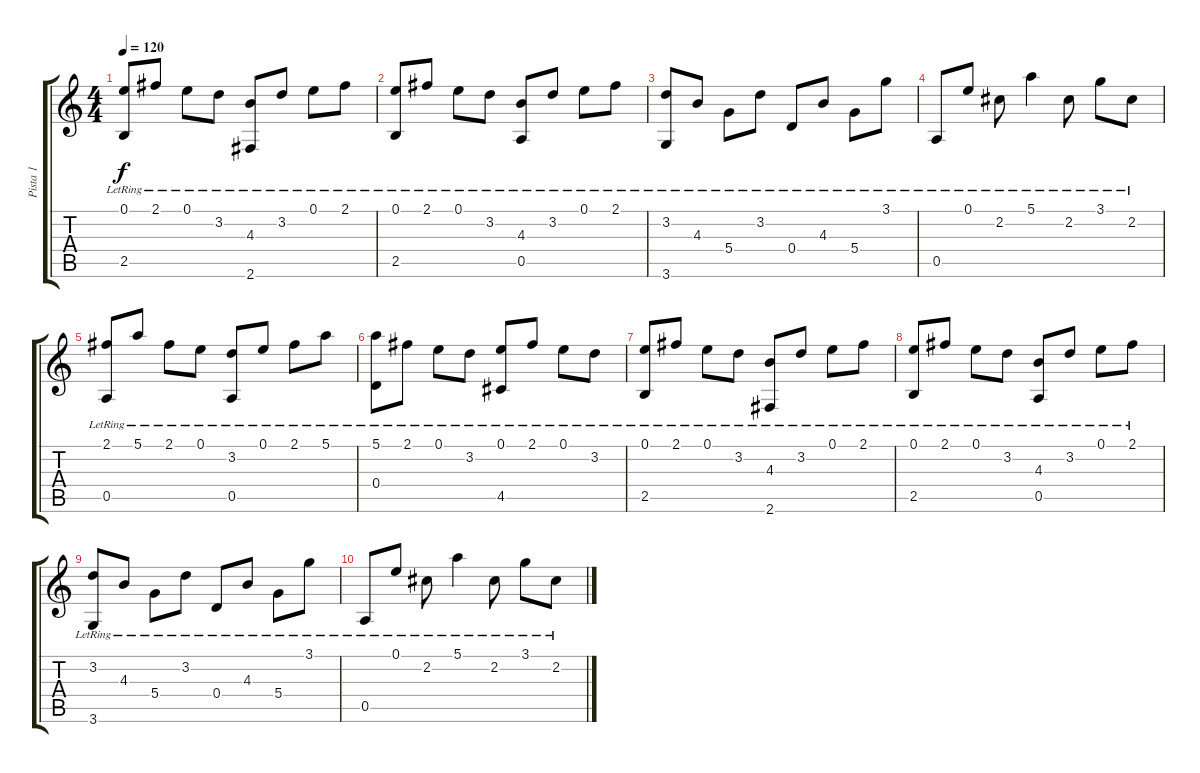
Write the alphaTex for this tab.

\track ("Pista 1" "Pista 1") {instrument acousticguitarnylon}
\staff {score tabs}
\tuning (E4 B3 G3 D3 A2 E2) {hide}
\ts (4 4)
\tempo 120
\clef g2
\ks c
(0.1{lr} 2.5{lr}).8{dy f} 2.1{lr}.8 0.1{lr}.8 3.2{lr}.8 (4.3{lr} 2.6{lr}).8 3.2{lr}.8 0.1{lr}.8 2.1{lr}.8 |
(0.1{lr} 2.5{lr}).8 2.1{lr}.8 0.1{lr}.8 3.2{lr}.8 (4.3{lr} 0.5{lr}).8 3.2{lr}.8 0.1{lr}.8 2.1{lr}.8 |
(3.2{lr} 3.6{lr}).8 4.3{lr}.8 5.4{lr}.8 3.2{lr}.8 0.4{lr}.8 4.3{lr}.8 5.4{lr}.8 3.1{lr}.8 |
0.5{lr}.8 0.1{lr}.8 2.2{lr}.8 5.1{lr}.4 2.2{lr}.8 3.1{lr}.8 2.2{lr}.8 |
(2.1{lr} 0.5{lr}).8 5.1{lr}.8 2.1{lr}.8 0.1{lr}.8 (3.2{lr} 0.5{lr}).8 0.1{lr}.8 2.1{lr}.8 5.1{lr}.8 |
(5.1{lr} 0.4{lr}).8 2.1{lr}.8 0.1{lr}.8 3.2{lr}.8 (0.1{lr} 4.5{lr}).8 2.1{lr}.8 0.1{lr}.8 3.2{lr}.8 |
(0.1{lr} 2.5{lr}).8 2.1{lr}.8 0.1{lr}.8 3.2{lr}.8 (4.3{lr} 2.6{lr}).8 3.2{lr}.8 0.1{lr}.8 2.1{lr}.8 |
(0.1{lr} 2.5{lr}).8 2.1{lr}.8 0.1{lr}.8 3.2{lr}.8 (4.3{lr} 0.5{lr}).8 3.2{lr}.8 0.1{lr}.8 2.1{lr}.8 |
(3.2{lr} 3.6{lr}).8 4.3{lr}.8 5.4{lr}.8 3.2{lr}.8 0.4{lr}.8 4.3{lr}.8 5.4{lr}.8 3.1{lr}.8 |
0.5{lr}.8 0.1{lr}.8 2.2{lr}.8 5.1{lr}.4 2.2{lr}.8 3.1{lr}.8 2.2{lr}.8
